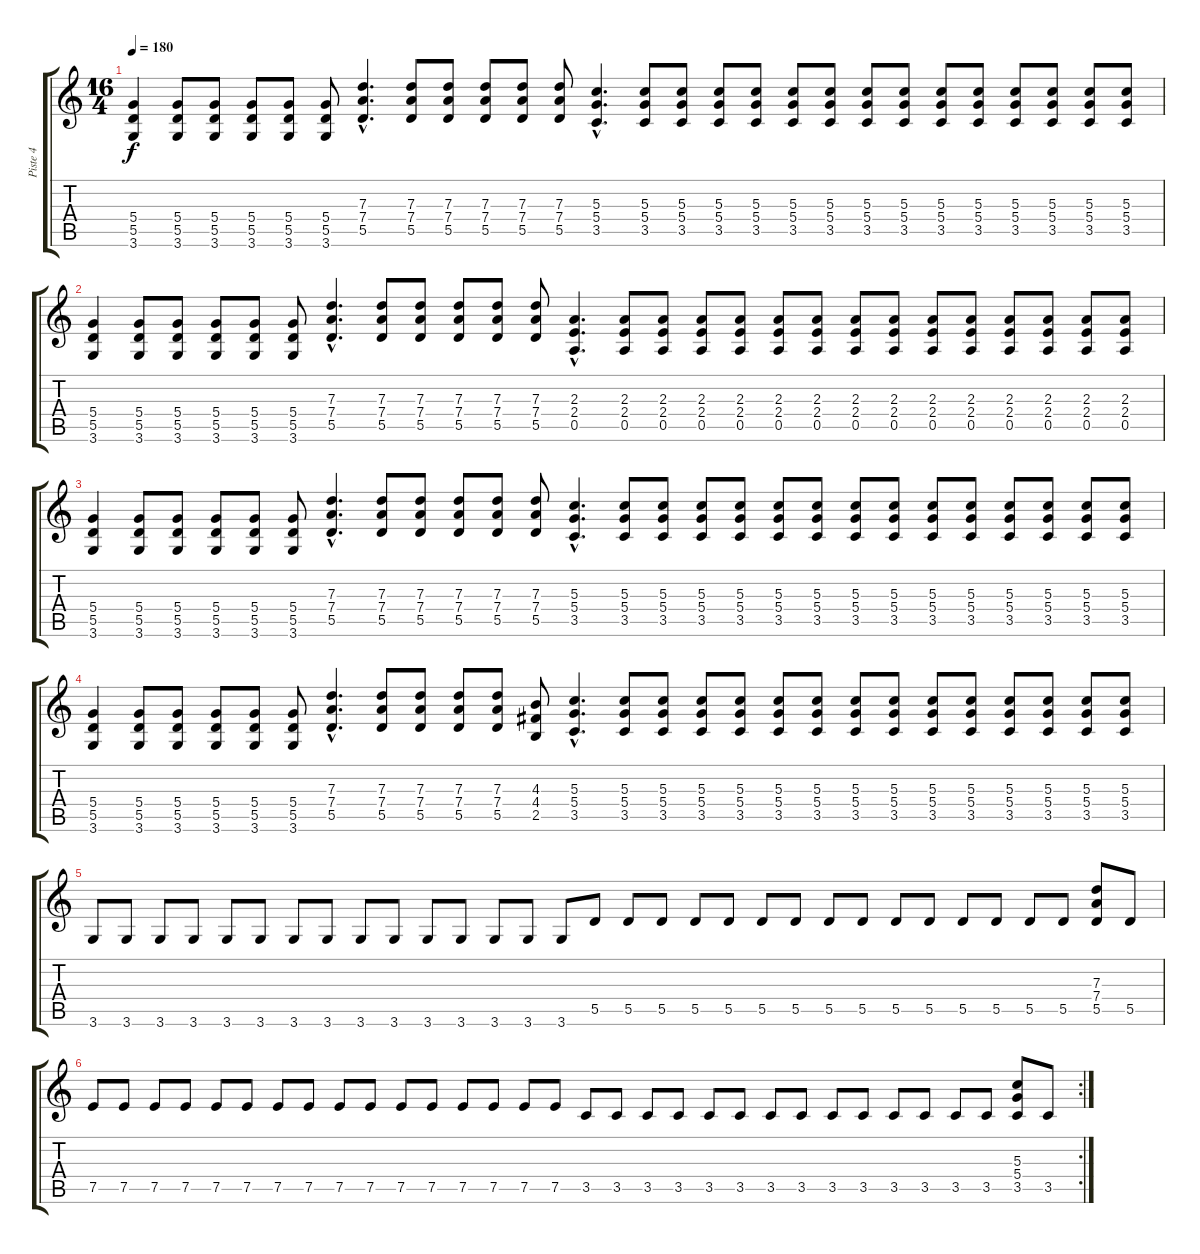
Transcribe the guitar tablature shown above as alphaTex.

\track ("Piste 4" "Piste 4") {instrument overdrivenguitar}
\staff {score tabs}
\tuning (E4 B3 G3 D3 A2 E2) {hide}
\ts (16 4)
\tempo 180
\clef g2
\ks c
(5.4 5.5 3.6).4{dy f} (5.4 5.5 3.6).8 (5.4 5.5 3.6).8 (5.4 5.5 3.6).8 (5.4 5.5 3.6).8 (5.4 5.5 3.6).8 (7.3{hac} 7.4{hac} 5.5{hac}).4{d} (7.3 7.4 5.5).8 (7.3 7.4 5.5).8 (7.3 7.4 5.5).8 (7.3 7.4 5.5).8 (7.3 7.4 5.5).8 (5.3{hac} 5.4{hac} 3.5{hac}).4{d} (5.3 5.4 3.5).8 (5.3 5.4 3.5).8 (5.3 5.4 3.5).8 (5.3 5.4 3.5).8 (5.3 5.4 3.5).8 (5.3 5.4 3.5).8 (5.3 5.4 3.5).8 (5.3 5.4 3.5).8 (5.3 5.4 3.5).8 (5.3 5.4 3.5).8 (5.3 5.4 3.5).8 (5.3 5.4 3.5).8 (5.3 5.4 3.5).8 (5.3 5.4 3.5).8 |
(5.4 5.5 3.6).4 (5.4 5.5 3.6).8 (5.4 5.5 3.6).8 (5.4 5.5 3.6).8 (5.4 5.5 3.6).8 (5.4 5.5 3.6).8 (7.3{hac} 7.4{hac} 5.5{hac}).4{d} (7.3 7.4 5.5).8 (7.3 7.4 5.5).8 (7.3 7.4 5.5).8 (7.3 7.4 5.5).8 (7.3 7.4 5.5).8 (2.3{hac} 2.4{hac} 0.5{hac}).4{d} (2.3 2.4 0.5).8 (2.3 2.4 0.5).8 (2.3 2.4 0.5).8 (2.3 2.4 0.5).8 (2.3 2.4 0.5).8 (2.3 2.4 0.5).8 (2.3 2.4 0.5).8 (2.3 2.4 0.5).8 (2.3 2.4 0.5).8 (2.3 2.4 0.5).8 (2.3 2.4 0.5).8 (2.3 2.4 0.5).8 (2.3 2.4 0.5).8 (2.3 2.4 0.5).8 |
(5.4 5.5 3.6).4 (5.4 5.5 3.6).8 (5.4 5.5 3.6).8 (5.4 5.5 3.6).8 (5.4 5.5 3.6).8 (5.4 5.5 3.6).8 (7.3{hac} 7.4{hac} 5.5{hac}).4{d} (7.3 7.4 5.5).8 (7.3 7.4 5.5).8 (7.3 7.4 5.5).8 (7.3 7.4 5.5).8 (7.3 7.4 5.5).8 (5.3{hac} 5.4{hac} 3.5{hac}).4{d} (5.3 5.4 3.5).8 (5.3 5.4 3.5).8 (5.3 5.4 3.5).8 (5.3 5.4 3.5).8 (5.3 5.4 3.5).8 (5.3 5.4 3.5).8 (5.3 5.4 3.5).8 (5.3 5.4 3.5).8 (5.3 5.4 3.5).8 (5.3 5.4 3.5).8 (5.3 5.4 3.5).8 (5.3 5.4 3.5).8 (5.3 5.4 3.5).8 (5.3 5.4 3.5).8 |
(5.4 5.5 3.6).4 (5.4 5.5 3.6).8 (5.4 5.5 3.6).8 (5.4 5.5 3.6).8 (5.4 5.5 3.6).8 (5.4 5.5 3.6).8 (7.3{hac} 7.4{hac} 5.5{hac}).4{d} (7.3 7.4 5.5).8 (7.3 7.4 5.5).8 (7.3 7.4 5.5).8 (7.3 7.4 5.5).8 (4.3 4.4 2.5).8 (5.3{hac} 5.4{hac} 3.5{hac}).4{d} (5.3 5.4 3.5).8 (5.3 5.4 3.5).8 (5.3 5.4 3.5).8 (5.3 5.4 3.5).8 (5.3 5.4 3.5).8 (5.3 5.4 3.5).8 (5.3 5.4 3.5).8 (5.3 5.4 3.5).8 (5.3 5.4 3.5).8 (5.3 5.4 3.5).8 (5.3 5.4 3.5).8 (5.3 5.4 3.5).8 (5.3 5.4 3.5).8 (5.3 5.4 3.5).8 |
3.6.8 3.6.8 3.6.8 3.6.8 3.6.8 3.6.8 3.6.8 3.6.8 3.6.8 3.6.8 3.6.8 3.6.8 3.6.8 3.6.8 3.6.8 5.5.8 5.5.8 5.5.8 5.5.8 5.5.8 5.5.8 5.5.8 5.5.8 5.5.8 5.5.8 5.5.8 5.5.8 5.5.8 5.5.8 5.5.8 (7.3 7.4 5.5).8 5.5.8 |
\rc 2
7.5.8 7.5.8 7.5.8 7.5.8 7.5.8 7.5.8 7.5.8 7.5.8 7.5.8 7.5.8 7.5.8 7.5.8 7.5.8 7.5.8 7.5.8 7.5.8 3.5.8 3.5.8 3.5.8 3.5.8 3.5.8 3.5.8 3.5.8 3.5.8 3.5.8 3.5.8 3.5.8 3.5.8 3.5.8 3.5.8 (5.3 5.4 3.5).8 3.5.8
